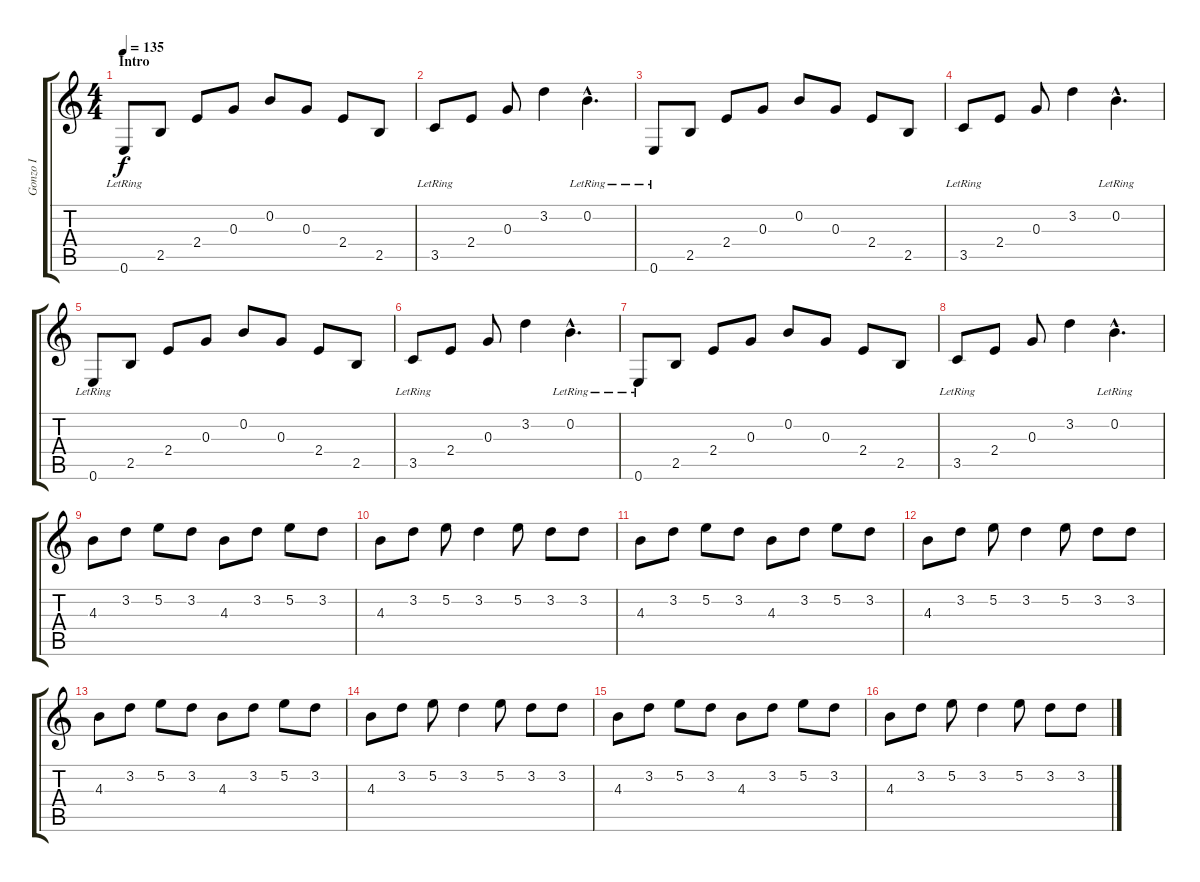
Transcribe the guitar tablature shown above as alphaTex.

\track ("Gonzo I" "Gonzo I") {instrument acousticguitarsteel}
\staff {score tabs}
\tuning (E4 B3 G3 D3 A2 E2) {hide}
\ts (4 4)
\section ("" "Intro")
\tempo 135
\clef g2
\ks c
0.6{lr}.8{dy f instrument acousticguitarsteel} 2.5.8 2.4.8 0.3.8 0.2.8 0.3.8 2.4.8 2.5.8 |
3.5{lr}.8 2.4.8 0.3.8 3.2.4 0.2{hac lr}.4{d} |
0.6{lr}.8 2.5.8 2.4.8 0.3.8 0.2.8 0.3.8 2.4.8 2.5.8 |
3.5{lr}.8 2.4.8 0.3.8 3.2.4 0.2{hac lr}.4{d} |
0.6{lr}.8 2.5.8 2.4.8 0.3.8 0.2.8 0.3.8 2.4.8 2.5.8 |
3.5{lr}.8 2.4.8 0.3.8 3.2.4 0.2{hac lr}.4{d} |
0.6{lr}.8 2.5.8 2.4.8 0.3.8 0.2.8 0.3.8 2.4.8 2.5.8 |
3.5{lr}.8 2.4.8 0.3.8 3.2.4 0.2{hac lr}.4{d} |
4.3.8 3.2.8 5.2.8 3.2.8 4.3.8 3.2.8 5.2.8 3.2.8 |
4.3.8 3.2.8 5.2.8 3.2.4 5.2.8 3.2.8 3.2.8 |
4.3.8 3.2.8 5.2.8 3.2.8 4.3.8 3.2.8 5.2.8 3.2.8 |
4.3.8 3.2.8 5.2.8 3.2.4 5.2.8 3.2.8 3.2.8 |
4.3.8 3.2.8 5.2.8 3.2.8 4.3.8 3.2.8 5.2.8 3.2.8 |
4.3.8 3.2.8 5.2.8 3.2.4 5.2.8 3.2.8 3.2.8 |
4.3.8 3.2.8 5.2.8 3.2.8 4.3.8 3.2.8 5.2.8 3.2.8 |
4.3.8 3.2.8 5.2.8 3.2.4 5.2.8 3.2.8 3.2.8
